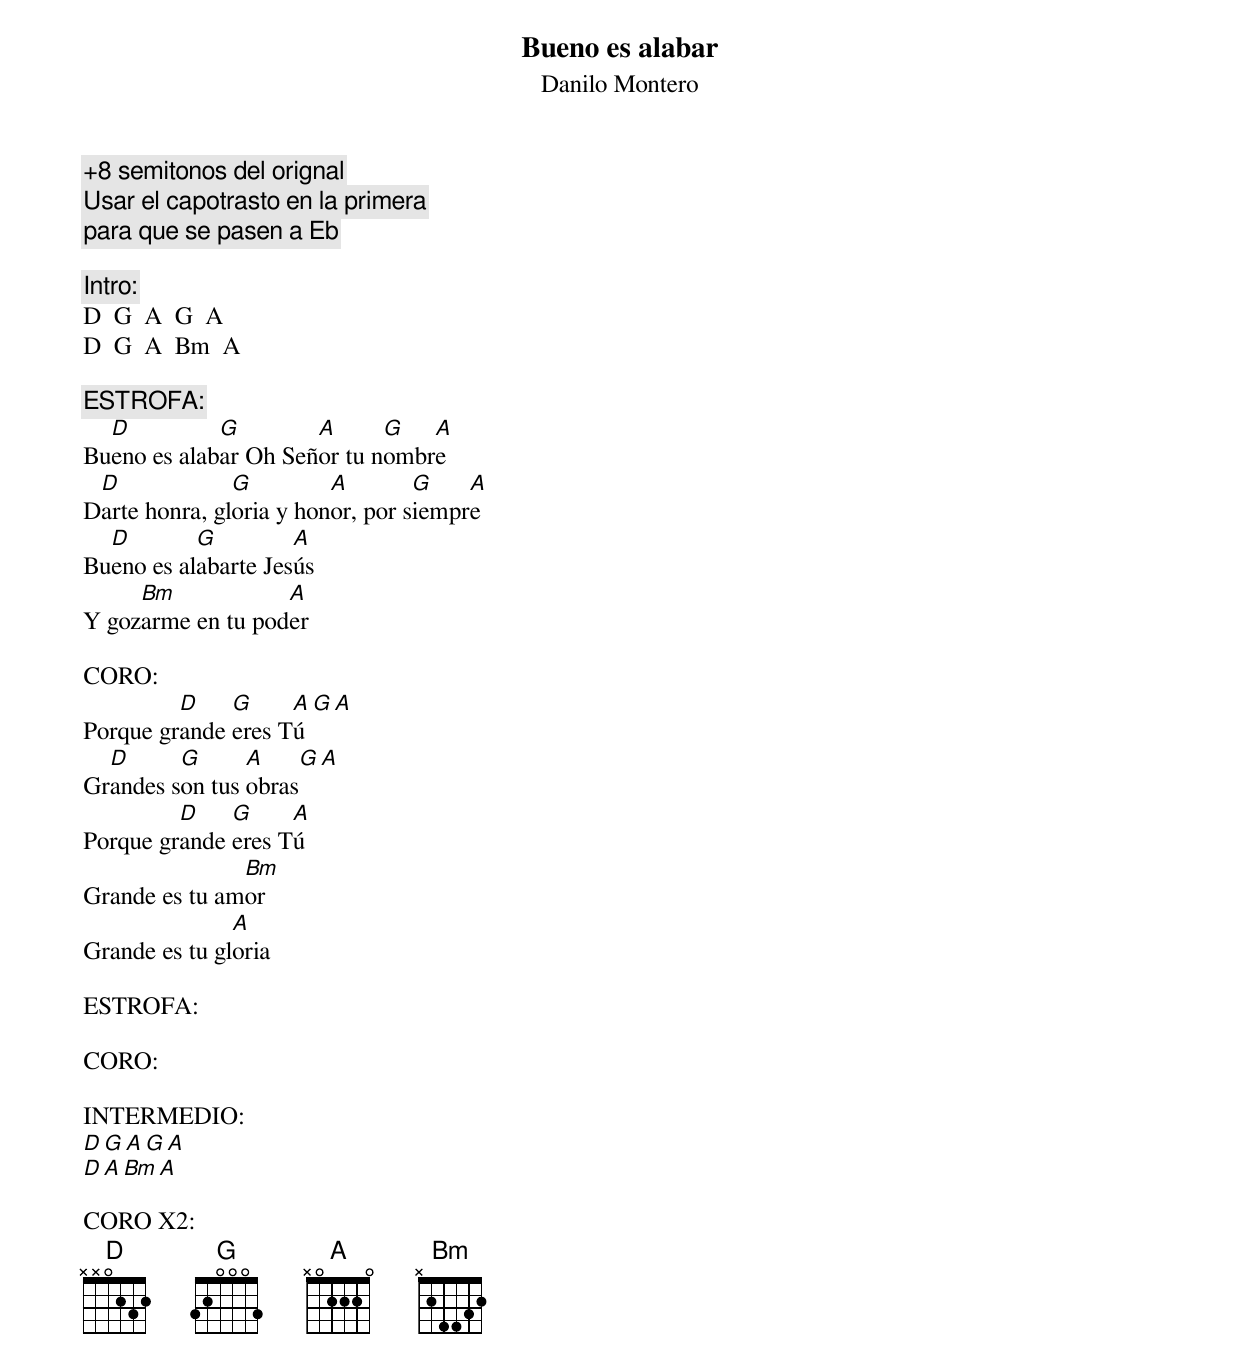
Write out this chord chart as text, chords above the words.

Bueno es alabar
Danilo Montero
+8 semitonos del orignal
Usar el capotrasto en la primera
para que se pasen a Eb

Intro:
D  G  A  G  A
D  G  A  Bm  A

ESTROFA:
  D          G        A      G   A
Bueno es alabar Oh Señor tu nombre
 D             G         A        G    A
Darte honra, gloria y honor, por siempre
  D        G         A
Bueno es alabarte Jesús
     Bm            A
Y gozarme en tu poder

CORO:
         D    G     A  G  A
Porque grande eres Tú
  D      G      A     G  A
Grandes son tus obras
         D    G     A
Porque grande eres Tú
               Bm
Grande es tu amor
               A
Grande es tu gloria

ESTROFA:

CORO:

INTERMEDIO:
D  G  A  G  A
D  A  Bm  A

CORO X2:
